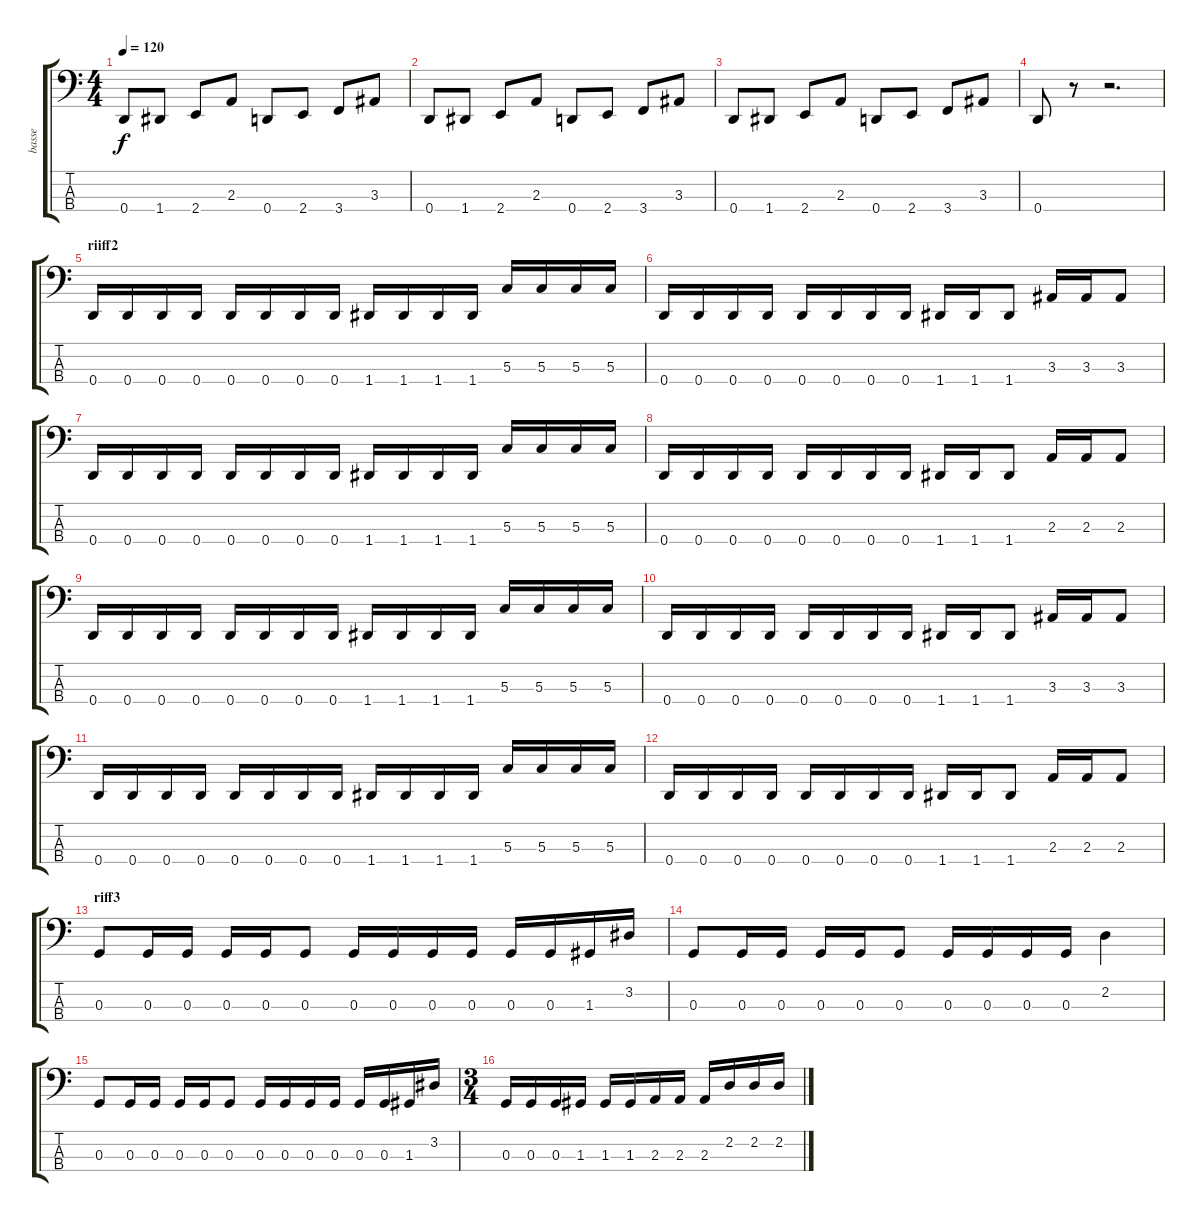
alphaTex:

\track ("basse" "basse") {instrument electricbasspick}
\staff {score tabs}
\tuning (F2 C2 G1 D1) {hide}
\ts (4 4)
\tempo 120
\clef f4
\ks c
0.4.8{dy f} 1.4.8 2.4.8 2.3.8 0.4.8 2.4.8 3.4.8 3.3.8 |
0.4.8 1.4.8 2.4.8 2.3.8 0.4.8 2.4.8 3.4.8 3.3.8 |
0.4.8 1.4.8 2.4.8 2.3.8 0.4.8 2.4.8 3.4.8 3.3.8 |
0.4.8 r.8 r.2{d} |
\section ("" "riiff2")
0.4.16 0.4.16 0.4.16 0.4.16 0.4.16 0.4.16 0.4.16 0.4.16 1.4.16 1.4.16 1.4.16 1.4.16 5.3.16 5.3.16 5.3.16 5.3.16 |
0.4.16 0.4.16 0.4.16 0.4.16 0.4.16 0.4.16 0.4.16 0.4.16 1.4.16 1.4.16 1.4.8 3.3.16 3.3.16 3.3.8 |
0.4.16 0.4.16 0.4.16 0.4.16 0.4.16 0.4.16 0.4.16 0.4.16 1.4.16 1.4.16 1.4.16 1.4.16 5.3.16 5.3.16 5.3.16 5.3.16 |
0.4.16 0.4.16 0.4.16 0.4.16 0.4.16 0.4.16 0.4.16 0.4.16 1.4.16 1.4.16 1.4.8 2.3.16 2.3.16 2.3.8 |
0.4.16 0.4.16 0.4.16 0.4.16 0.4.16 0.4.16 0.4.16 0.4.16 1.4.16 1.4.16 1.4.16 1.4.16 5.3.16 5.3.16 5.3.16 5.3.16 |
0.4.16 0.4.16 0.4.16 0.4.16 0.4.16 0.4.16 0.4.16 0.4.16 1.4.16 1.4.16 1.4.8 3.3.16 3.3.16 3.3.8 |
0.4.16 0.4.16 0.4.16 0.4.16 0.4.16 0.4.16 0.4.16 0.4.16 1.4.16 1.4.16 1.4.16 1.4.16 5.3.16 5.3.16 5.3.16 5.3.16 |
0.4.16 0.4.16 0.4.16 0.4.16 0.4.16 0.4.16 0.4.16 0.4.16 1.4.16 1.4.16 1.4.8 2.3.16 2.3.16 2.3.8 |
\section ("" "riff3")
0.3.8 0.3.16 0.3.16 0.3.16 0.3.16 0.3.8 0.3.16 0.3.16 0.3.16 0.3.16 0.3.16 0.3.16 1.3.16 3.2.16 |
0.3.8 0.3.16 0.3.16 0.3.16 0.3.16 0.3.8 0.3.16 0.3.16 0.3.16 0.3.16 2.2.4 |
0.3.8 0.3.16 0.3.16 0.3.16 0.3.16 0.3.8 0.3.16 0.3.16 0.3.16 0.3.16 0.3.16 0.3.16 1.3.16 3.2.16 |
\ts (3 4)
0.3.16 0.3.16 0.3.16 1.3.16 1.3.16 1.3.16 2.3.16 2.3.16 2.3.16 2.2.16 2.2.16 2.2.16
